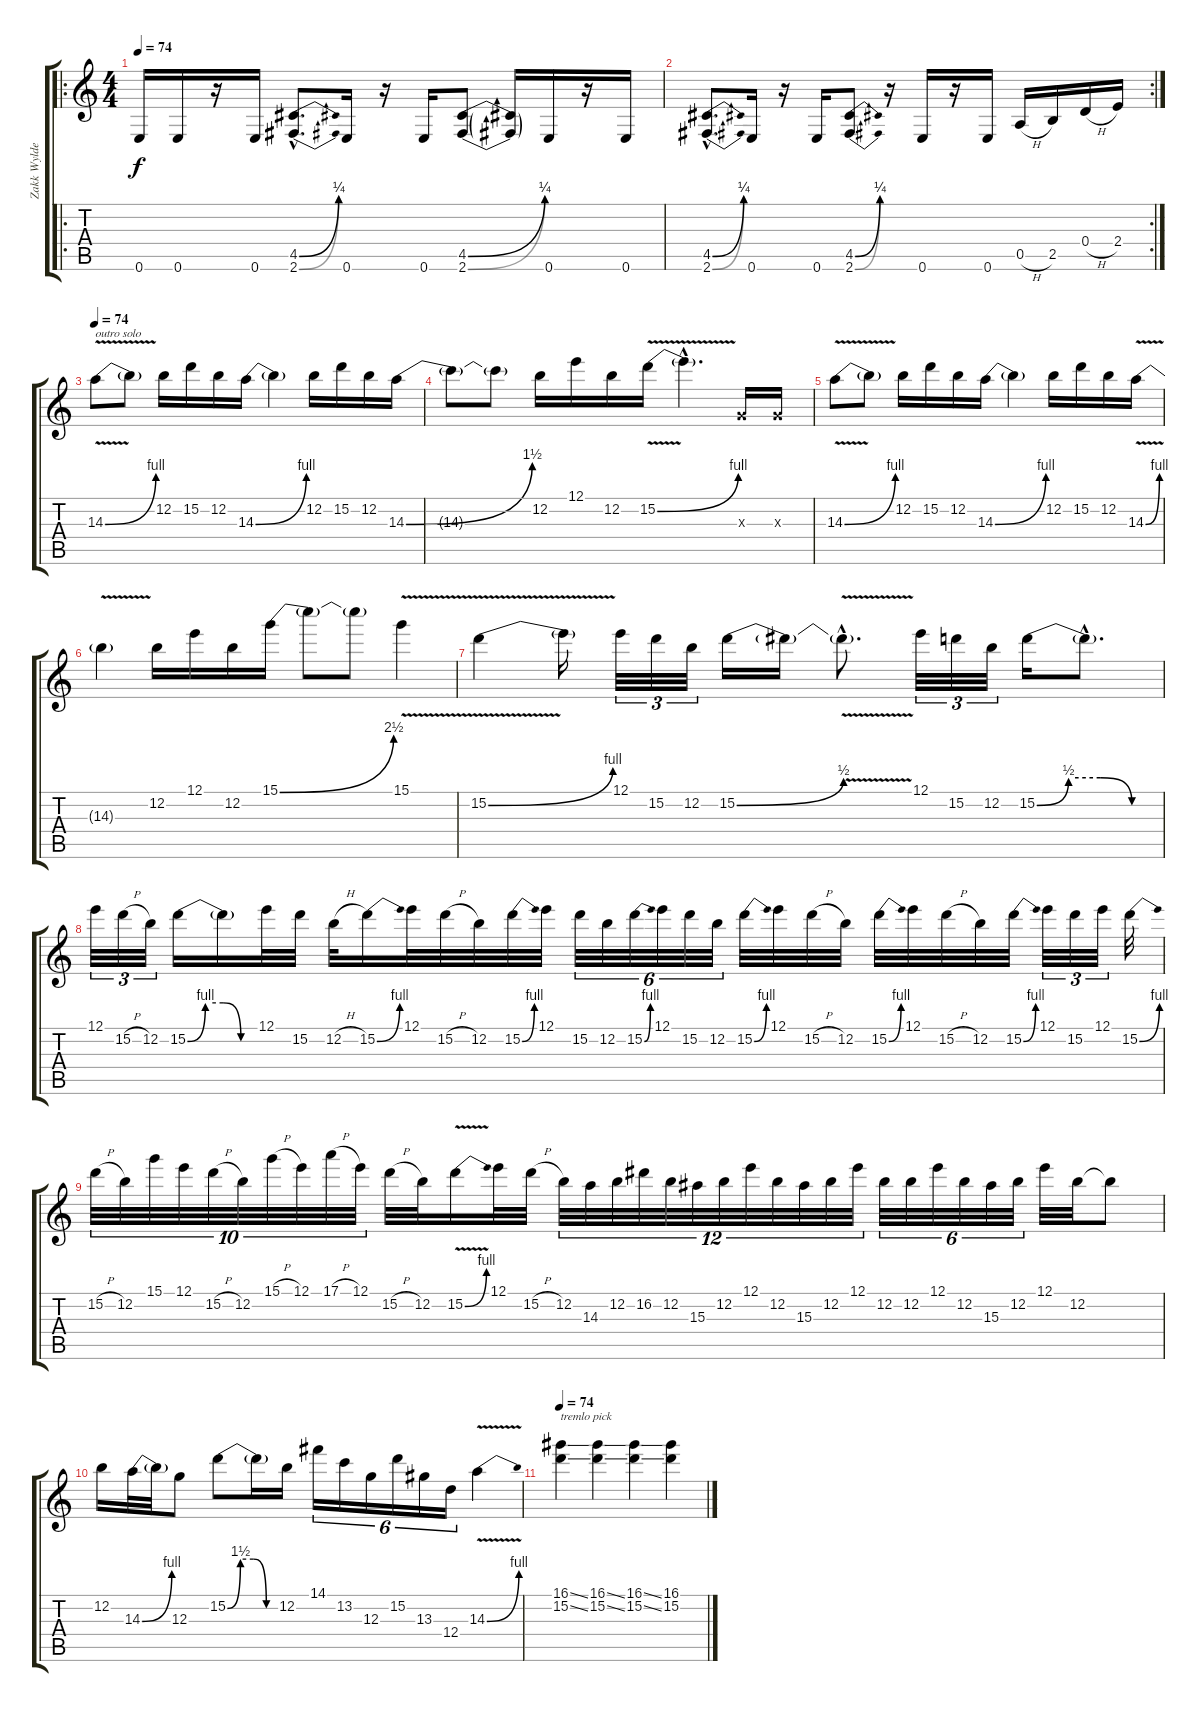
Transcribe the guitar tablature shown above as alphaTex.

\track ("Zakk Wylde Solo guitar" "Zakk Wylde") {instrument overdrivenguitar}
\staff {score tabs}
\tuning (E4 B3 G3 D3 A2 E2) {hide}
\ro
\ts (4 4)
\tempo 74
\clef g2
\ks c
0.6.16{dy f volume 13 instrument distortionguitar} 0.6.16 r.16 0.6.16 (4.5{be (bend 0 0 60 1) hac} 2.6{be (bend 0 0 60 1) hac}).8{d} 0.6.16 r.16 0.6.16 (4.5{be (bend 0 0 60 1)} 2.6{be (bend 0 0 60 1)}).8 (4.5{t} 2.6{t}).16 0.6.16 r.16 0.6.16 |
\rc 2
(4.5{be (bend 0 0 60 1) hac} 2.6{be (bend 0 0 60 1) hac}).8{d} 0.6.16 r.16 0.6.16 (4.5{be (bend 0 0 60 1)} 2.6{be (bend 0 0 60 1)}).8 r.16 0.6.16 r.16 0.6.16 0.5{h}.16 2.5.16 0.4{h}.16 2.4.16 |
\tempo 74
14.3{be (bend 0 0 60 4) v}.8{txt "outro solo" volume 12} 14.3{t}.8 12.2.16 15.2.16 12.2.16 14.3{be (bend 0 0 60 4)}.16 14.3{t}.4 12.2.16 15.2.16 12.2.16 14.3{be (bend 0 0 60 6)}.16 |
14.3{t}.8{volume 10} 14.3{t}.8 12.2.16 12.1.16 12.2.16 15.2{be (bend 0 0 60 4) v}.16 15.2{hac t}.4{d} 0.3{x}.16 0.3{x}.16 |
14.3{be (bend 0 0 60 4) v}.8{volume 8} 14.3{t}.8 12.2.16 15.2.16 12.2.16 14.3{be (bend 0 0 60 4)}.16 14.3{t}.4 12.2.16 15.2.16 12.2.16 14.3{be (bend 0 0 60 4) v}.16 |
14.3{t}.4{volume 7} 12.2.16 12.1.16 12.2.16 15.1{be (bend 0 0 60 10)}.16 15.1{t}.8 15.1{t}.8 15.1{v}.4 |
15.2{be (bend 0 0 60 4) v}.4{volume 5} 15.2{t}.16 12.1.32{tu (3 2)} 15.2.32{tu (3 2)} 12.2.32{tu (3 2)} 15.2{be (bend 0 0 60 2)}.16 15.2{t}.16 15.2{v hac t}.8{d} 12.1.32{tu (3 2)} 15.2.32{tu (3 2)} 12.2.32{tu (3 2)} 15.2{be (custom 0 0 15 2 30 2 45 0 60 0)}.16 15.2{hac t}.8{d} |
12.1.32{tu (3 2) volume 3} 15.2{h}.32{tu (3 2)} 12.2.32{tu (3 2)} 15.2{be (custom 0 0 15 4 30 4 45 0 60 0)}.16 15.2{t}.16 12.1.32 15.2.32 12.2{h}.32 15.2{be (bend 0 0 60 4)}.16 12.1.32 15.2{h}.32 12.2.32 15.2{be (bend 0 0 60 4)}.32 12.1.32 15.2.32{tu (6 4)} 12.2.32{tu (6 4)} 15.2{be (bend 0 0 60 4)}.32{tu (6 4)} 12.1.32{tu (6 4)} 15.2.32{tu (6 4)} 12.2.32{tu (6 4)} 15.2{be (bend 0 0 60 4)}.32 12.1.32 15.2{h}.32 12.2.32 15.2{be (bend 0 0 60 4)}.32 12.1.32 15.2{h}.32 12.2.32 15.2{be (bend 0 0 60 4)}.32 12.1.32{tu (3 2)} 15.2.32{tu (3 2)} 12.1.32{tu (3 2)} 15.2{be (bend 0 0 60 4)}.32 |
15.2{h}.32{tu (10 8) volume 1} 12.2.32{tu (10 8)} 15.1.32{tu (10 8)} 12.1.32{tu (10 8)} 15.2{h}.32{tu (10 8)} 12.2.32{tu (10 8)} 15.1{h}.32{tu (10 8)} 12.1.32{tu (10 8)} 17.1{h}.32{tu (10 8)} 12.1.32{tu (10 8)} 15.2{h}.32 12.2.32 15.2{be (bend 0 0 60 4) v}.16 12.1.32 15.2{h}.32 12.2.32{tu (12 8)} 14.3.32{tu (12 8)} 12.2.32{tu (12 8)} 16.2.32{tu (12 8)} 12.2.32{tu (12 8)} 15.3.32{tu (12 8)} 12.2.32{tu (12 8)} 12.1.32{tu (12 8)} 12.2.32{tu (12 8)} 15.3.32{tu (12 8)} 12.2.32{tu (12 8)} 12.1.32{tu (12 8)} 12.2.32{tu (6 4)} 12.2.32{tu (6 4)} 12.1.32{tu (6 4)} 12.2.32{tu (6 4)} 15.3.32{tu (6 4)} 12.2.32{tu (6 4)} 12.1.32 12.2.32 12.2{t}.8 |
12.2.16{volume 0} 14.3{be (bend 0 0 60 4)}.32 14.3{t}.32 12.3.8 15.2{be (custom 0 0 15 6 30 6 45 0 60 0)}.8 15.2{t}.16 12.2.16 14.1.16{tu (6 4)} 13.2.16{tu (6 4)} 12.3.16{tu (6 4)} 15.2.16{tu (6 4)} 13.3.16{tu (6 4)} 12.4.16{tu (6 4)} 14.3{be (bend 0 0 60 4) v}.4 |
\tempo 74
(16.1{ss} 15.2{ss}).4{txt "tremlo pick"} (16.1{ss} 15.2{ss}).4 (16.1{ss} 15.2{ss}).4 (16.1 15.2).4
